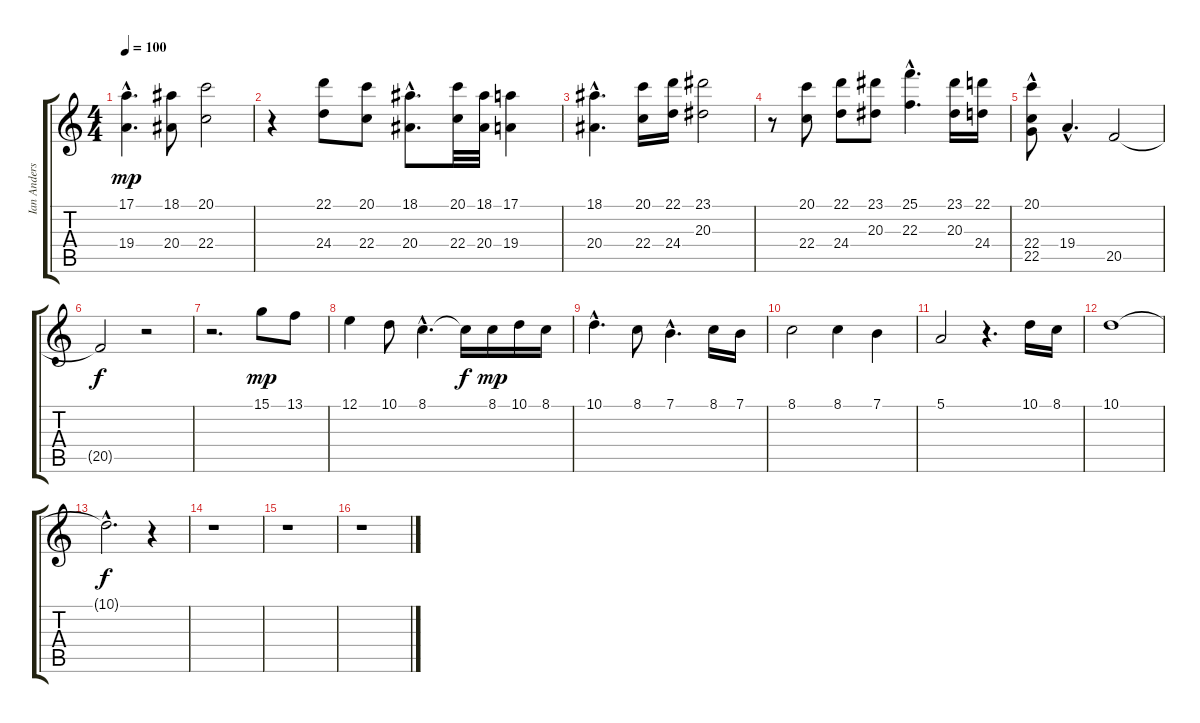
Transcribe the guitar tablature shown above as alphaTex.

\track ("Ian Anderson - flute" "Ian Anders") {instrument flute}
\staff {score tabs}
\tuning (E4 B3 G3 D3 A2 E2) {hide}
\ts (4 4)
\tempo 100
\clef g2
\ks c
(17.1{hac} 19.4{hac}).4{d dy mp} (18.1 20.4).8 (20.1 22.4).2 |
r.4 (22.1 24.4).8 (20.1 22.4).8 (18.1{hac} 20.4{hac}).8{d} (20.1 22.4).32 (18.1 20.4).32 (17.1 19.4).4 |
(18.1{hac} 20.4{hac}).4{d} (20.1 22.4).16 (22.1 24.4).16 (23.1 20.3).2 |
r.8 (20.1 22.4).8 (22.1 24.4).8 (23.1 20.3).8 (25.1{hac} 22.3{hac}).4{d} (23.1 20.3).16 (22.1 24.4).16 |
(20.1{hac} 22.4{hac} 22.5).8 19.4{hac}.4{d} 20.5.2 |
20.5{t}.2{dy f} r.2 |
r.2{d} 15.1.8{dy mp} 13.1.8 |
12.1.4 10.1.8 8.1{hac}.4{d} 8.1{t}.16{dy f} 8.1.16{dy mp} 10.1.16 8.1.16 |
10.1{hac}.4{d} 8.1.8 7.1{hac}.4{d} 8.1.16 7.1.16 |
8.1.2 8.1.4 7.1.4 |
5.1.2 r.4{d} 10.1.16 8.1.16 |
10.1.1 |
10.1{hac t}.2{d dy f} r.4 |
r.1 |
r.1 |
r.1
